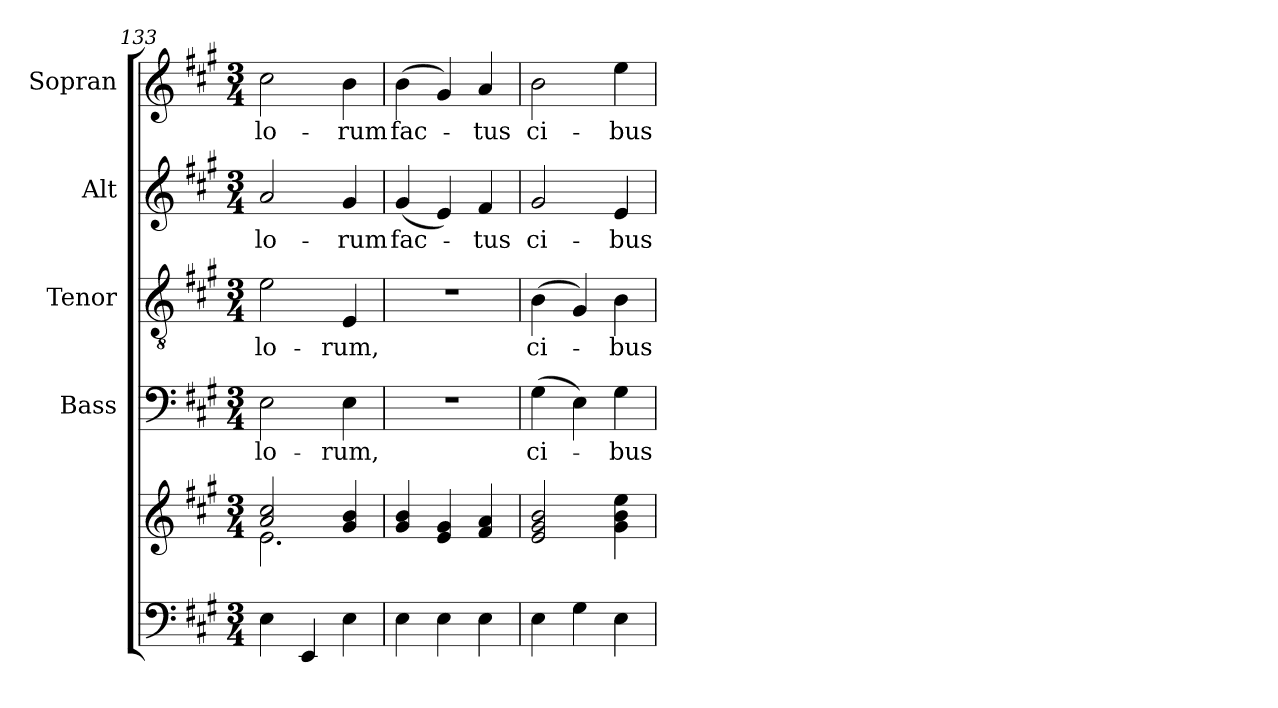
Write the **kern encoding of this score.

**kern	**kern	**kern	**text	**kern	**text	**kern	**text	**kern	**text
*part5	*part5	*part4	*part4	*part3	*part3	*part2	*part2	*part1	*part1
*staff6	*staff5	*staff4	*staff4	*staff3	*staff3	*staff2	*staff2	*staff1	*staff1
*	*	*I"Bass	*	*I"Tenor	*	*I"Alt	*	*I"Sopran	*
*	*	*I'B.	*	*I'T.	*	*I'A.	*	*I'S.	*
*clefF4	*clefG2	*clefF4	*	*clefGv2	*	*clefG2	*	*clefG2	*
*k[f#c#g#]	*k[f#c#g#]	*k[f#c#g#]	*	*k[f#c#g#]	*	*k[f#c#g#]	*	*k[f#c#g#]	*
*A:	*A:	*A:	*	*A:	*	*A:	*	*A:	*
*M3/4	*M3/4	*M3/4	*	*M3/4	*	*M3/4	*	*M3/4	*
=133	=133	=133	=133	=133	=133	=133	=133	=133	=133
*	*^	*	*	*	*	*	*	*	*
!	!	!	!	!LO:LY:b	!	!LO:LY:b	!	!LO:LY:b	!	!LO:LY:b
4E\	2a/ 2cc#/	2.e\	2E\	-lo-	2e\	-lo-	2a/	-lo-	2cc#\	-lo-
4EE/	.	.	.	.	.	.	.	.	.	.
!	!	!	!	!LO:LY:b	!	!LO:LY:b	!	!LO:LY:b	!	!LO:LY:b
4E\	4g#/ 4b/	.	4E\	-rum,	4E/	-rum,	4g#/	-rum	4b\	-rum
*	*v	*v	*	*	*	*	*	*	*	*
=134	=134	=134	=134	=134	=134	=134	=134	=134	=134
!	!	!	!	!	!	!	!LO:LY:b	!	!LO:LY:b
4E\	4g#/ 4b/	2.r	.	2.r	.	(<4g#/	fac-	(>4b\	fac-
4E\	4e/ 4g#/	.	.	.	.	4e/)	.	4g#/)	.
!	!	!	!	!	!	!	!LO:LY:b	!	!LO:LY:b
4E\	4f#/ 4a/	.	.	.	.	4f#/	-tus	4a/	-tus
=135	=135	=135	=135	=135	=135	=135	=135	=135	=135
!	!	!	!LO:LY:b	!	!LO:LY:b	!	!LO:LY:b	!	!LO:LY:b
4E\	2e/ 2g#/ 2b/	(>4G#\	ci-	(>4B\	ci-	2g#/	ci-	2b\	ci-
4G#\	.	4E\)	.	4G#/)	.	.	.	.	.
!	!	!	!LO:LY:b	!	!LO:LY:b	!	!LO:LY:b	!	!LO:LY:b
4E\	4g#\ 4b\ 4ee\	4G#\	-bus	4B\	-bus	4e/	-bus	4ee\	-bus
=	=	=	=	=	=	=	=	=	=
*-	*-	*-	*-	*-	*-	*-	*-	*-	*-
